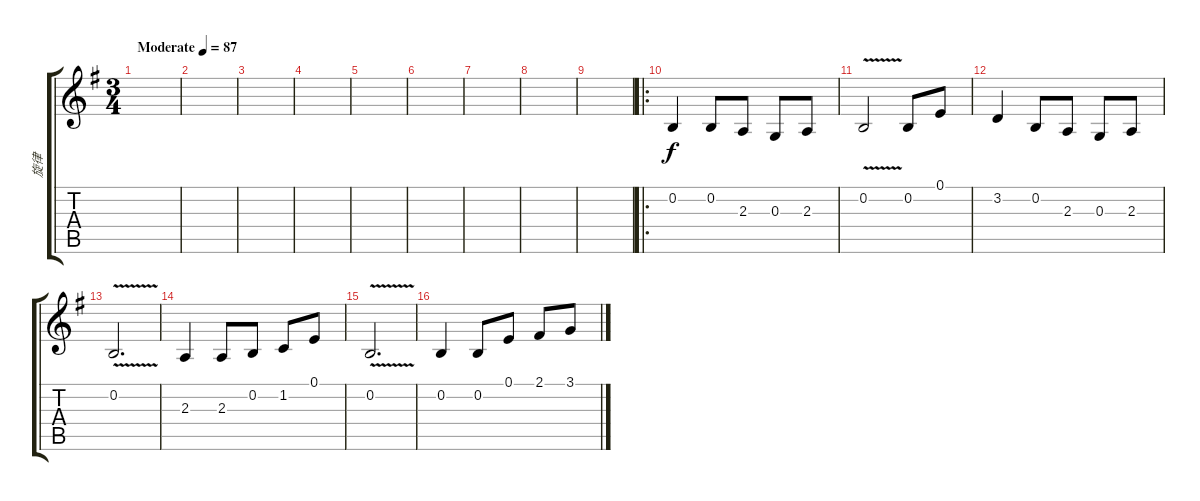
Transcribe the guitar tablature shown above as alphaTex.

\track ("旋律" "旋律") {instrument sopranosax}
\staff {score tabs}
\tuning (E4 B3 G3 D3 A2 E2) {hide}
\ts (3 4)
\tempo (87 "Moderate")
\clef g2
\ks g
|
|
|
|
|
|
|
|
|
\ro
0.2.4 0.2.8 2.3.8 0.3.8 2.3.8{txt ""} |
0.2{v}.2 0.2.8 0.1.8 |
3.2.4 0.2.8 2.3.8 0.3.8 2.3.8 |
0.2{v}.2{d} |
2.3.4 2.3.8 0.2.8 1.2.8 0.1.8 |
0.2{v}.2{d} |
0.2.4 0.2.8 0.1.8 2.1.8 3.1.8
